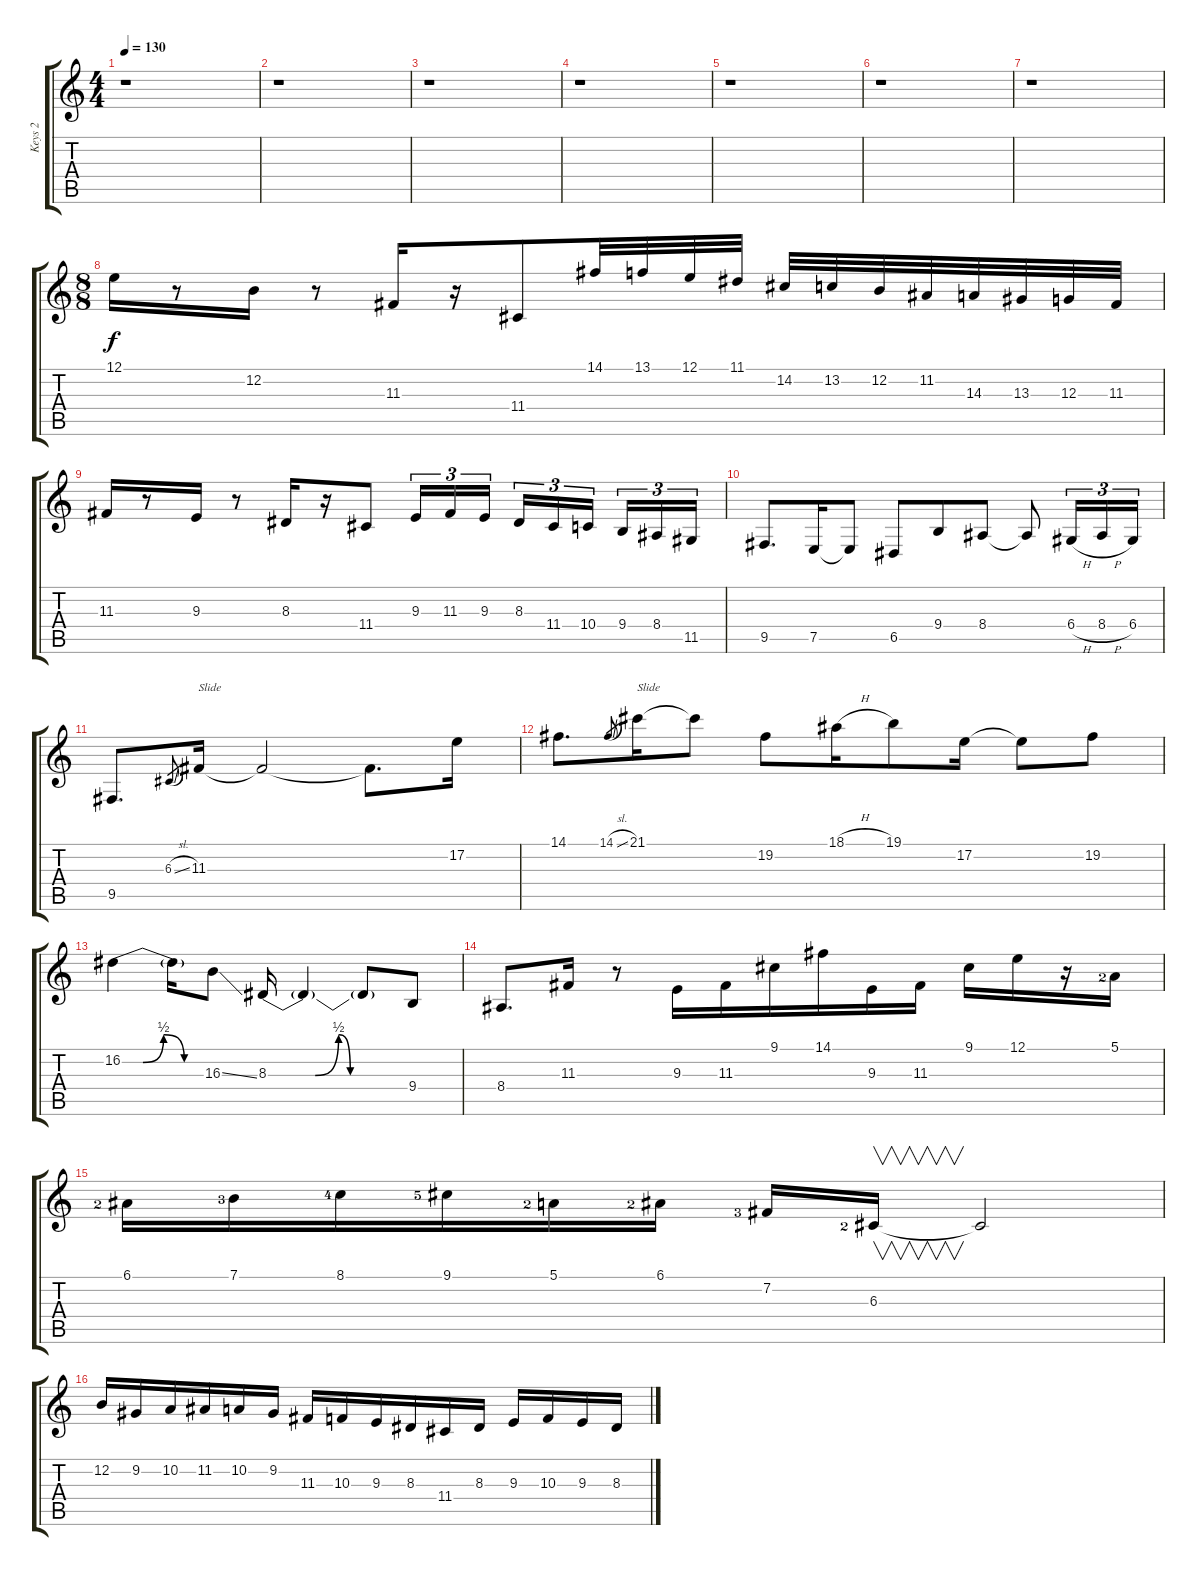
\track ("Keys 2" "Keys 2") {instrument rockorgan}
\staff {score tabs}
\tuning (E4 B3 G3 D3 A2 E2) {hide}
\ts (4 4)
\tempo 130
\clef g2
\ks c
r.1{dy f} |
r.1 |
r.1 |
r.1 |
r.1 |
r.1 |
r.1 |
\ts (8 8)
12.1.16 r.8 12.2.16 r.8 11.3.16 r.16 11.4.8 14.1.32 13.1.32 12.1.32 11.1.32 14.2.32 13.2.32 12.2.32 11.2.32 14.3.32 13.3.32 12.3.32 11.3.32 |
11.3.16 r.8 9.3.16 r.8 8.3.16 r.16 11.4.8 9.3.16{tu (3 2)} 11.3.16{tu (3 2)} 9.3.16{tu (3 2)} 8.3.16{tu (3 2)} 11.4.16{tu (3 2)} 10.4.16{tu (3 2)} 9.4.16{tu (3 2)} 8.4.16{tu (3 2)} 11.5.16{tu (3 2)} |
9.5.8{d} 7.5.16 7.5{t}.8 6.5.8 9.4.8 8.4.8 8.4{t}.8 6.4{h}.16{tu (3 2)} 8.4{h}.16{tu (3 2)} 6.4.16{tu (3 2)} |
9.5.8{d} 6.3{sl}.8{gr} 11.3.16{txt "Slide"} 11.3{t}.2 11.3{t}.8{d} 17.2.16 |
14.1.8{d} 14.1{sl}.8{gr} 21.1.16{txt "Slide"} 21.1{t}.8 19.2.8 18.1{h}.16 19.1.8 17.2.16 17.2{t}.8 19.2.8 |
16.2{be (custom 0 0 15 0 30 2 45 0 60 0)}.4 16.2{t}.16 16.3{ss}.8 8.3{be (custom 0 0 20 0 30 2 35 0 60 0)}.16 8.3{t}.4 8.3{t}.8 9.4.8 |
8.4.8{d} 11.3.16 r.8 9.3.16 11.3.16 9.1.16 14.1.16 9.3.16 11.3.16 9.1.16 12.1.16 r.16 5.1{lf 2}.16 |
6.1{lf 2}.16 7.1{lf 3}.16 8.1{lf 4}.16 9.1{lf 5}.16 5.1{lf 2}.16 6.1{lf 2}.16 7.2{lf 3}.16 6.3{lf 2}.16{v} 6.3{t}.2 |
12.2.16 9.2.16 10.2.16 11.2.16 10.2.16 9.2.16 11.3.16 10.3.16 9.3.16 8.3.16 11.4.16 8.3.16 9.3.16 10.3.16 9.3.16 8.3.16
